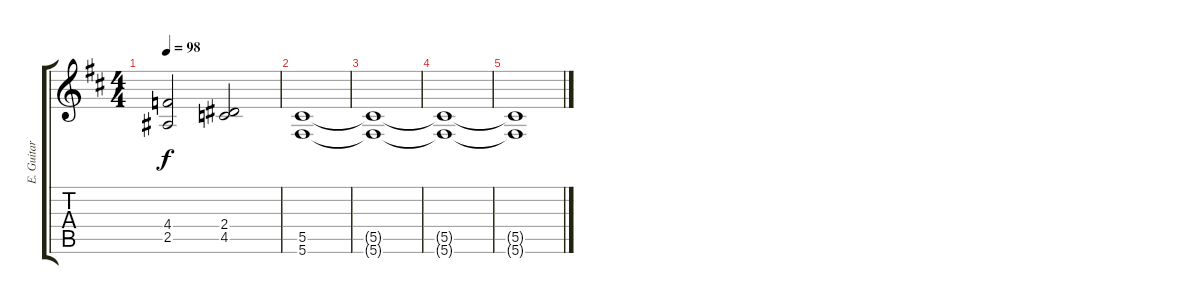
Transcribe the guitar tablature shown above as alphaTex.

\track ("E. Guitar III" "E. Guitar ") {instrument distortionguitar}
\staff {score tabs}
\tuning (Eb4 Bb3 Gb3 Db3 Ab2 Db2) {hide}
\ts (4 4)
\tempo 98
\clef g2
\ks d
(4.4 2.5).2{dy f} (2.4 4.5).2 |
(5.5 5.6).1 |
(5.5{t} 5.6{t}).1 |
(5.5{t} 5.6{t}).1{volume 0} |
(5.5{t} 5.6{t}).1
